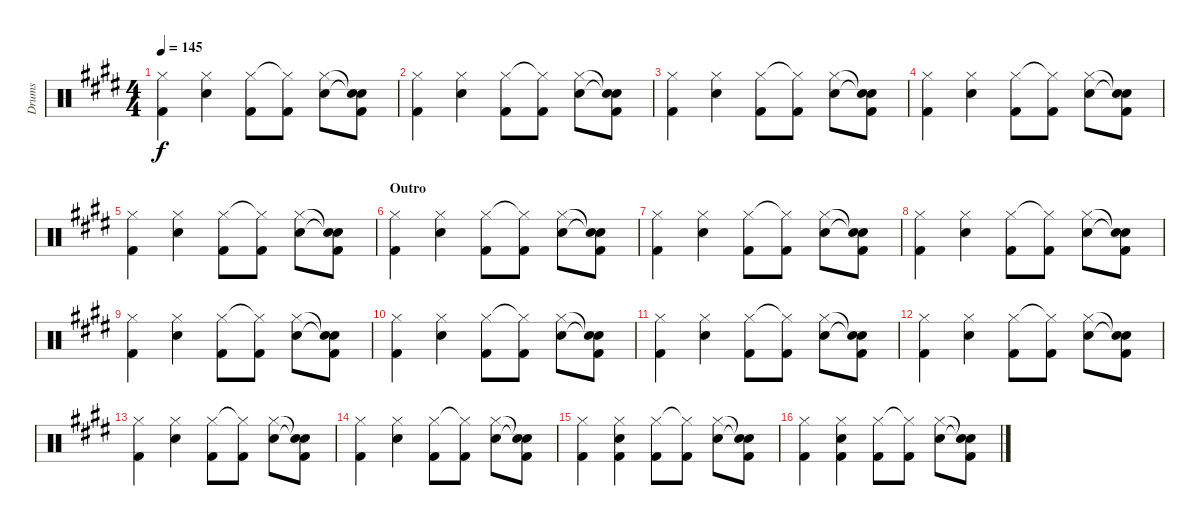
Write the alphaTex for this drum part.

\track ("Drums" "Drums") {instrument percussion}
\staff {score}
\articulation defaults
\ts (4 4)
\tempo 145
\clef neutral
\ks e
("Hi-Hat (closed)" "Kick (hit) 2").4{dy f} ("Hi-Hat (closed)" "Snare (hit) 2").4 ("Hi-Hat (closed)" "Kick (hit) 2").8 ("Hi-Hat (closed)"{t} "Kick (hit) 2").8 ("Hi-Hat (closed)" "Snare (hit) 2").8 ("Snare (hit)"{t} "Snare (hit)"{t} "Kick (hit) 2").8 |
("Hi-Hat (closed)" "Kick (hit) 2").4 ("Hi-Hat (closed)" "Snare (hit) 2").4 ("Hi-Hat (closed)" "Kick (hit) 2").8 ("Hi-Hat (closed)"{t} "Kick (hit) 2").8 ("Hi-Hat (closed)" "Snare (hit) 2").8 ("Snare (hit)"{t} "Snare (hit)"{t} "Kick (hit) 2").8 |
("Hi-Hat (closed)" "Kick (hit) 2").4 ("Hi-Hat (closed)" "Snare (hit) 2").4 ("Hi-Hat (closed)" "Kick (hit) 2").8 ("Hi-Hat (closed)"{t} "Kick (hit) 2").8 ("Hi-Hat (closed)" "Snare (hit) 2").8 ("Snare (hit)"{t} "Snare (hit)"{t} "Kick (hit) 2").8 |
("Hi-Hat (closed)" "Kick (hit) 2").4 ("Hi-Hat (closed)" "Snare (hit) 2").4 ("Hi-Hat (closed)" "Kick (hit) 2").8 ("Hi-Hat (closed)"{t} "Kick (hit) 2").8 ("Hi-Hat (closed)" "Snare (hit) 2").8 ("Snare (hit)"{t} "Snare (hit)"{t} "Kick (hit) 2").8 |
("Hi-Hat (closed)" "Kick (hit) 2").4 ("Hi-Hat (closed)" "Snare (hit) 2").4 ("Hi-Hat (closed)" "Kick (hit) 2").8 ("Hi-Hat (closed)"{t} "Kick (hit) 2").8 ("Hi-Hat (closed)" "Snare (hit) 2").8 ("Snare (hit)"{t} "Snare (hit)"{t} "Kick (hit) 2").8 |
\section ("" "Outro")
("Hi-Hat (closed)" "Kick (hit) 2").4 ("Hi-Hat (closed)" "Snare (hit) 2").4 ("Hi-Hat (closed)" "Kick (hit) 2").8 ("Hi-Hat (closed)"{t} "Kick (hit) 2").8 ("Hi-Hat (closed)" "Snare (hit) 2").8 ("Snare (hit)"{t} "Snare (hit)"{t} "Kick (hit) 2").8 |
("Hi-Hat (closed)" "Kick (hit) 2").4 ("Hi-Hat (closed)" "Snare (hit) 2").4 ("Hi-Hat (closed)" "Kick (hit) 2").8 ("Hi-Hat (closed)"{t} "Kick (hit) 2").8 ("Hi-Hat (closed)" "Snare (hit) 2").8 ("Snare (hit)"{t} "Snare (hit)"{t} "Kick (hit) 2").8 |
("Hi-Hat (closed)" "Kick (hit) 2").4 ("Hi-Hat (closed)" "Snare (hit) 2").4 ("Hi-Hat (closed)" "Kick (hit) 2").8 ("Hi-Hat (closed)"{t} "Kick (hit) 2").8 ("Hi-Hat (closed)" "Snare (hit) 2").8 ("Snare (hit)"{t} "Snare (hit)"{t} "Kick (hit) 2").8 |
("Hi-Hat (closed)" "Kick (hit) 2").4 ("Hi-Hat (closed)" "Snare (hit) 2").4 ("Hi-Hat (closed)" "Kick (hit) 2").8 ("Hi-Hat (closed)"{t} "Kick (hit) 2").8 ("Hi-Hat (closed)" "Snare (hit) 2").8 ("Snare (hit)"{t} "Snare (hit)"{t} "Kick (hit) 2").8 |
("Hi-Hat (closed)" "Kick (hit) 2").4 ("Hi-Hat (closed)" "Snare (hit) 2").4 ("Hi-Hat (closed)" "Kick (hit) 2").8 ("Hi-Hat (closed)"{t} "Kick (hit) 2").8 ("Hi-Hat (closed)" "Snare (hit) 2").8 ("Snare (hit)"{t} "Snare (hit)"{t} "Kick (hit) 2").8 |
("Hi-Hat (closed)" "Kick (hit) 2").4 ("Hi-Hat (closed)" "Snare (hit) 2").4 ("Hi-Hat (closed)" "Kick (hit) 2").8 ("Hi-Hat (closed)"{t} "Kick (hit) 2").8 ("Hi-Hat (closed)" "Snare (hit) 2").8 ("Snare (hit)"{t} "Snare (hit)"{t} "Kick (hit) 2").8 |
("Hi-Hat (closed)" "Kick (hit) 2").4 ("Hi-Hat (closed)" "Snare (hit) 2").4 ("Hi-Hat (closed)" "Kick (hit) 2").8 ("Hi-Hat (closed)"{t} "Kick (hit) 2").8 ("Hi-Hat (closed)" "Snare (hit) 2").8 ("Snare (hit)"{t} "Snare (hit)"{t} "Kick (hit) 2").8 |
("Hi-Hat (closed)" "Kick (hit) 2").4 ("Hi-Hat (closed)" "Snare (hit) 2").4 ("Hi-Hat (closed)" "Kick (hit) 2").8 ("Hi-Hat (closed)"{t} "Kick (hit) 2").8 ("Hi-Hat (closed)" "Snare (hit) 2").8 ("Snare (hit)"{t} "Snare (hit)"{t} "Kick (hit) 2").8 |
("Hi-Hat (closed)" "Kick (hit) 2").4 ("Hi-Hat (closed)" "Snare (hit) 2").4 ("Hi-Hat (closed)" "Kick (hit) 2").8 ("Hi-Hat (closed)"{t} "Kick (hit) 2").8 ("Hi-Hat (closed)" "Snare (hit) 2").8 ("Snare (hit)"{t} "Snare (hit)"{t} "Kick (hit) 2").8 |
("Hi-Hat (closed)" "Kick (hit) 2").4 ("Hi-Hat (closed)" "Snare (hit) 2" "Kick (hit) 2").4 ("Hi-Hat (closed)" "Kick (hit) 2").8 ("Hi-Hat (closed)"{t} "Kick (hit) 2").8 ("Hi-Hat (closed)" "Snare (hit) 2").8 ("Snare (hit)"{t} "Snare (hit)"{t} "Kick (hit) 2").8 |
("Hi-Hat (closed)" "Kick (hit) 2").4 ("Hi-Hat (closed)" "Snare (hit) 2" "Kick (hit) 2").4 ("Hi-Hat (closed)" "Kick (hit) 2").8 ("Hi-Hat (closed)"{t} "Kick (hit) 2").8 ("Hi-Hat (closed)" "Snare (hit) 2").8 ("Snare (hit)"{t} "Snare (hit)"{t} "Kick (hit) 2").8
